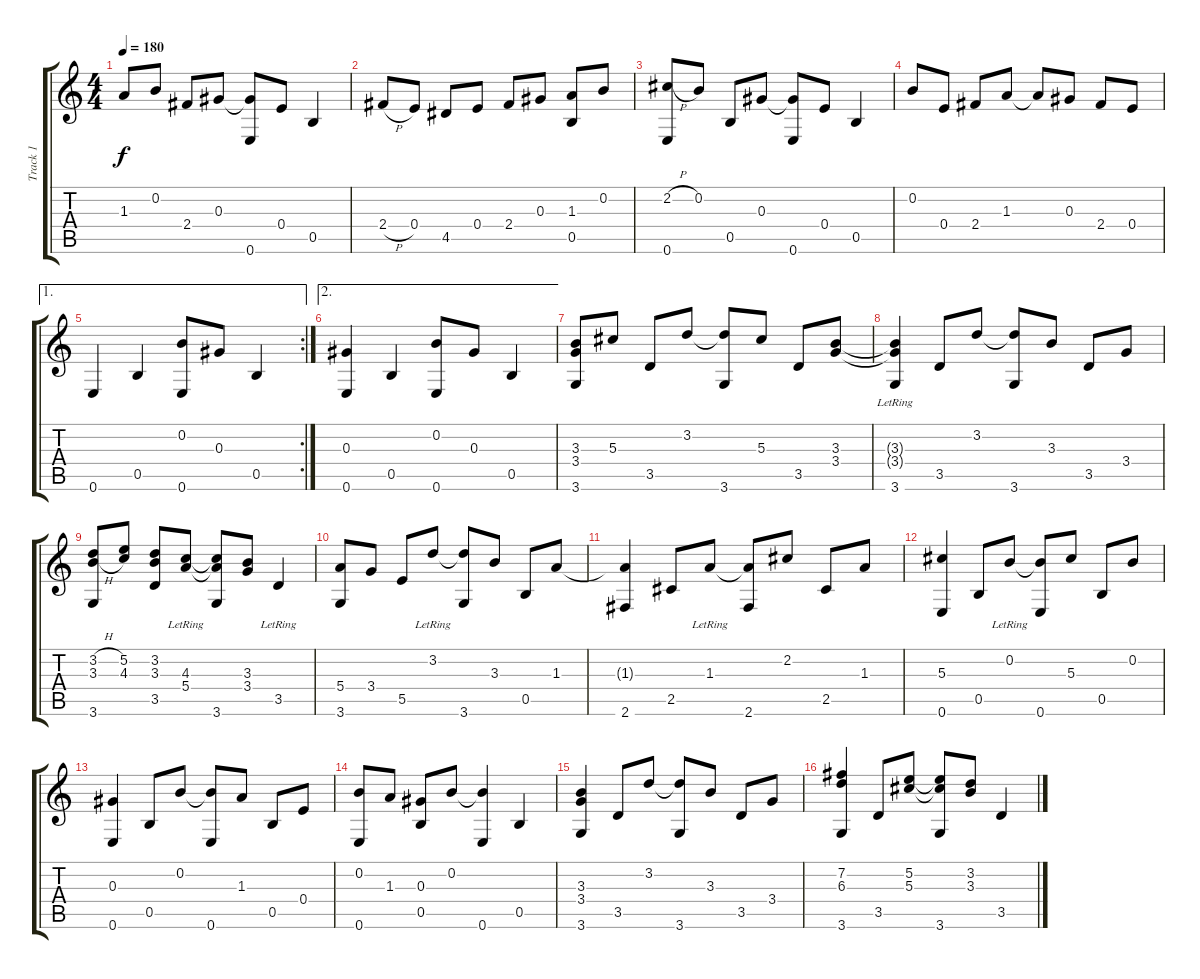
\track ("Track 1" "Track 1") {instrument acousticguitarnylon}
\staff {score tabs}
\tuning (E4 B3 Ab3 E3 B2 E2) {hide}
\ts (4 4)
\tempo 180
\clef g2
\ks c
1.3{t}.8{dy f} 0.2.8 2.4.8 0.3.8 (0.3{t} 0.6).8 0.4.8 0.5.4 |
2.4{h}.8 0.4.8 4.5.8 0.4.8 2.4.8 0.3.8 (1.3 0.5).8 0.2.8 |
(2.2{h} 0.6).8 0.2.8 0.5.8 0.3.8 (0.3{t} 0.6).8 0.4.8 0.5.4 |
0.2.8 0.4.8 2.4.8 1.3.8 1.3{t}.8 0.3.8 2.4.8 0.4.8 |
\ae 1
\rc 2
0.6.4 0.5.4 (0.2 0.6).8 0.3.8 0.5.4 |
\ae 2
(0.3 0.6).4 0.5.4 (0.2 0.6).8 0.3.8 0.5.4 |
(3.3 3.4 3.6).8 5.3.8 3.5.8 3.2.8 (3.2{t} 3.6).8 5.3.8 3.5.8 (3.3 3.4).8 |
(3.3{t} 3.4{t} 3.6{lr}).4 3.5.8 3.2.8 (3.2{t} 3.6).8 3.3.8 3.5.8 3.4.8 |
(3.2{h} 3.3{h} 3.6).8 (5.2 4.3).8 (3.2 3.3 3.5).8 (4.3{lr} 5.4{lr}).8 (4.3{t} 5.4{t} 3.6).8 (3.3 3.4).8 3.5{lr}.4 |
(5.4 3.6).8 3.4.8 5.5.8 3.2{lr}.8 (3.2{t} 3.6).8 3.3.8 0.5.8 1.3.8 |
(1.3{t} 2.6).4 2.5.8 1.3{lr}.8 (1.3{t} 2.6).8 2.2.8 2.5.8 1.3.8 |
(5.3 0.6).4 0.5.8 0.2{lr}.8 (0.2{t} 0.6).8 5.3.8 0.5.8 0.2.8 |
(0.3 0.6).4 0.5.8 0.2.8 (0.2{t} 0.6).8 1.3.8 0.5.8 0.4.8 |
(0.2 0.6).8 1.3.8 (0.3 0.5).8 0.2.8 (0.2{t} 0.6).4 0.5.4 |
(3.3 3.4 3.6).4 3.5.8 3.2.8 (3.2{t} 3.6).8 3.3.8 3.5.8 3.4.8 |
(7.2 6.3 3.6).4 3.5.8 (5.2 5.3).8 (5.2{t} 5.3{t} 3.6).8 (3.2 3.3).8 3.5.4
